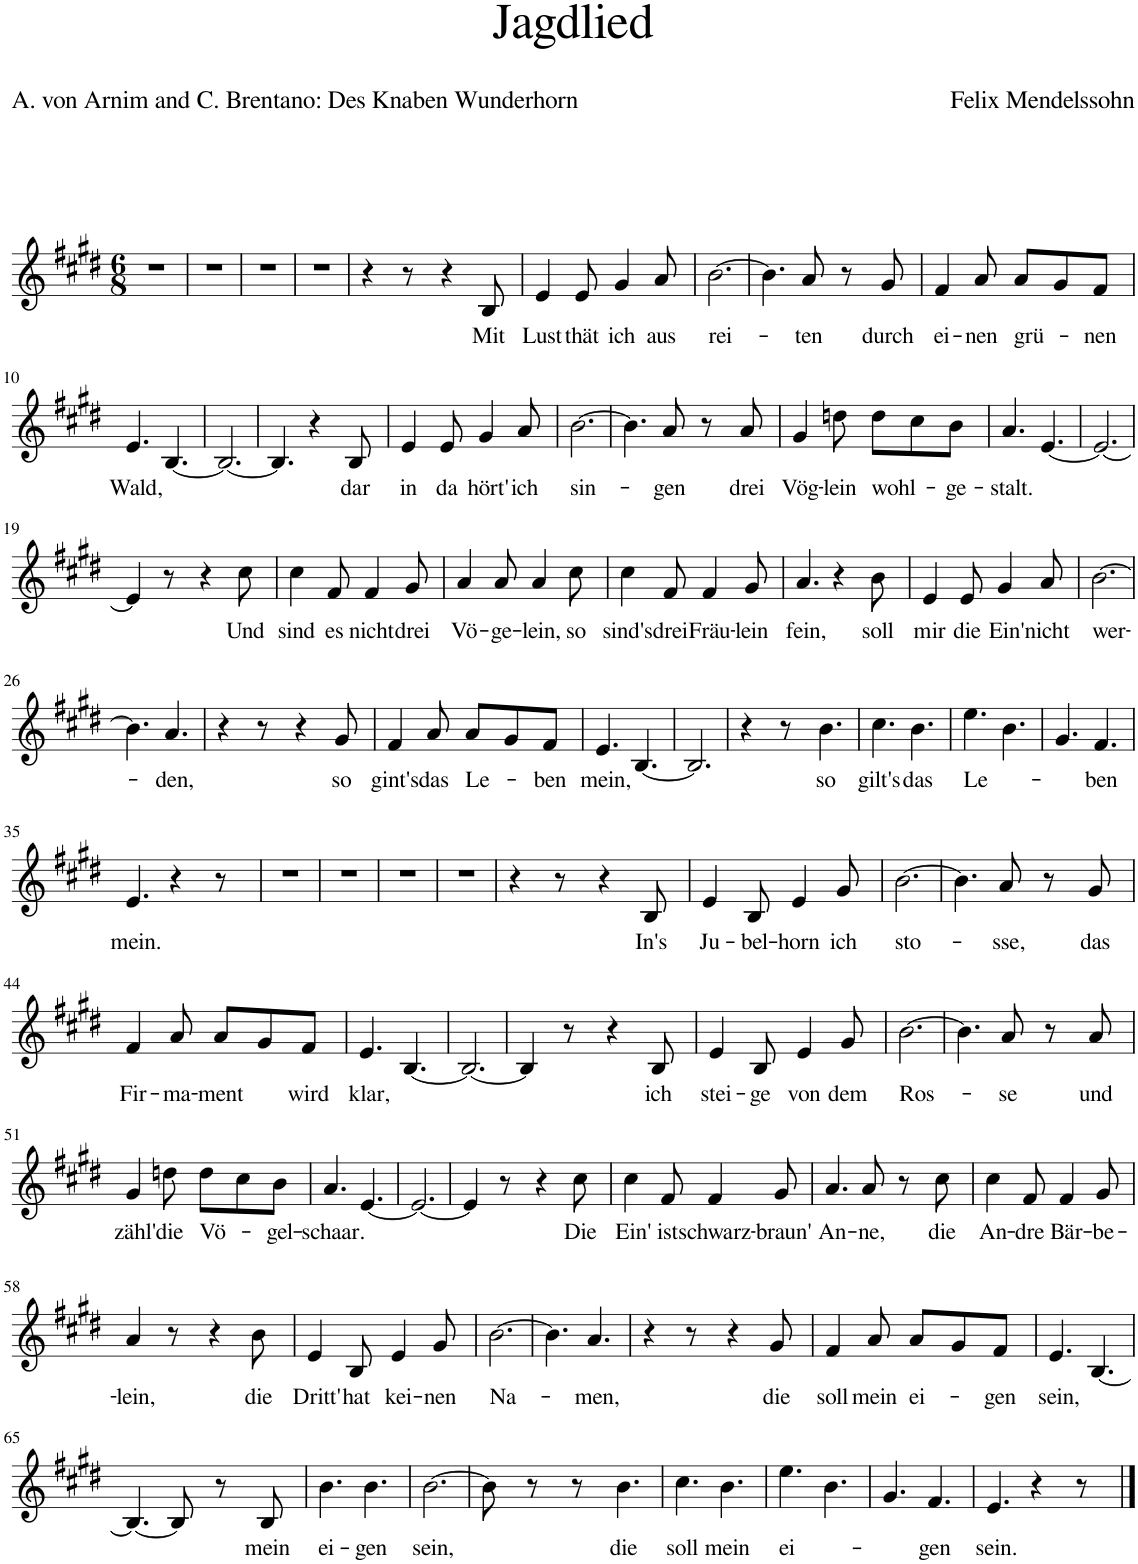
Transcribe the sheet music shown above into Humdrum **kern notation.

**kern	**text
*part1	*part1
*staff1	*staff1
*I"Piano	*
*I'Pno	*
*clefG2	*
*k[f#c#g#d#]	*
*M6/8	*
=1	=1
2.r	.
=2	=2
2.r	.
=3	=3
2.r	.
=4	=4
2.r	.
=5	=5
4r	.
8r	.
4r	.
!	!LO:LY:b
8B/	Mit
=6	=6
!	!LO:LY:b
4e/	Lust
!	!LO:LY:b
8e/	thät
!	!LO:LY:b
4g#/	ich
!	!LO:LY:b
8a/	aus
=7	=7
!	!LO:LY:b
[2.b\	rei-
=8	=8
4.b\]	.
!	!LO:LY:b
8a/	-ten
8r	.
!	!LO:LY:b
8g#/	durch
=9	=9
!	!LO:LY:b
4f#/	ei-
!	!LO:LY:b
8a/	-nen
!	!LO:LY:b
8a/L	grü-
8g#/	.
!	!LO:LY:b
8f#/J	-nen
!!LO:LB:g=z
=10	=10
!	!LO:LY:b
4.e/	Wald,
[4.B/	.
=11	=11
2.B/_	.
=12	=12
4.B/]	.
4r	.
!	!LO:LY:b
8B/	dar
=13	=13
!	!LO:LY:b
4e/	in
!	!LO:LY:b
8e/	da
!	!LO:LY:b
4g#/	hört'
!	!LO:LY:b
8a/	ich
=14	=14
!	!LO:LY:b
[2.b\	sin-
=15	=15
4.b\]	.
!	!LO:LY:b
8a/	-gen
8r	.
!	!LO:LY:b
8a/	drei
=16	=16
!	!LO:LY:b
4g#/	Vög-
!	!LO:LY:b
8ddn\	-lein
!	!LO:LY:b
8dd\L	wohl-
8cc#\	.
!	!LO:LY:b
8b\J	-ge-
=17	=17
!	!LO:LY:b
4.a/	-stalt.
[4.e/	.
=18	=18
2.e/_	.
!!LO:LB:g=z
=19	=19
4e/]	.
8r	.
4r	.
!	!LO:LY:b
8cc#\	Und
=20	=20
!	!LO:LY:b
4cc#\	sind
!	!LO:LY:b
8f#/	es
!	!LO:LY:b
4f#/	nicht
!	!LO:LY:b
8g#/	drei
=21	=21
!	!LO:LY:b
4a/	Vö-
!	!LO:LY:b
8a/	-ge-
!	!LO:LY:b
4a/	-lein,
!	!LO:LY:b
8cc#\	so
=22	=22
!	!LO:LY:b
4cc#\	sind's
!	!LO:LY:b
8f#/	drei
!	!LO:LY:b
4f#/	Fräu-
!	!LO:LY:b
8g#/	-lein
=23	=23
!	!LO:LY:b
4.a/	fein,
4r	.
!	!LO:LY:b
8b\	soll
=24	=24
!	!LO:LY:b
4e/	mir
!	!LO:LY:b
8e/	die
!	!LO:LY:b
4g#/	Ein'
!	!LO:LY:b
8a/	nicht
=25	=25
!	!LO:LY:b
[2.b\	wer-
!!LO:LB:g=z
=26	=26
4.b\]	.
!	!LO:LY:b
4.a/	-den,
=27	=27
4r	.
8r	.
4r	.
!	!LO:LY:b
8g#/	so
=28	=28
!	!LO:LY:b
4f#/	gint's
!	!LO:LY:b
8a/	das
!	!LO:LY:b
8a/L	Le-
8g#/	.
!	!LO:LY:b
8f#/J	-ben
=29	=29
!	!LO:LY:b
4.e/	mein,
[4.B/	.
=30	=30
2.B/]	.
=31	=31
4r	.
8r	.
!	!LO:LY:b
4.b\	so
=32	=32
!	!LO:LY:b
4.cc#\	gilt's
!	!LO:LY:b
4.b\	das
=33	=33
!	!LO:LY:b
4.ee\	Le-
4.b\	.
=34	=34
4.g#/	.
!	!LO:LY:b
4.f#/	-ben
!!LO:LB:g=z
=35	=35
!	!LO:LY:b
4.e/	mein.
4r	.
8r	.
=36	=36
2.r	.
=37	=37
2.r	.
=38	=38
2.r	.
=39	=39
2.r	.
=40	=40
4r	.
8r	.
4r	.
!	!LO:LY:b
8B/	In's
=41	=41
!	!LO:LY:b
4e/	Ju-
!	!LO:LY:b
8B/	-bel-
!	!LO:LY:b
4e/	-horn
!	!LO:LY:b
8g#/	ich
=42	=42
!	!LO:LY:b
[2.b\	sto-
=43	=43
4.b\]	.
!	!LO:LY:b
8a/	-sse,
8r	.
!	!LO:LY:b
8g#/	das
!!LO:LB:g=z
=44	=44
!	!LO:LY:b
4f#/	Fir-
!	!LO:LY:b
8a/	-ma-
!	!LO:LY:b
8a/L	-ment
8g#/	.
!	!LO:LY:b
8f#/J	wird
=45	=45
!	!LO:LY:b
4.e/	klar,
[4.B/	.
=46	=46
2.B/_	.
=47	=47
4B/]	.
8r	.
4r	.
!	!LO:LY:b
8B/	ich
=48	=48
!	!LO:LY:b
4e/	stei-
!	!LO:LY:b
8B/	-ge
!	!LO:LY:b
4e/	von
!	!LO:LY:b
8g#/	dem
=49	=49
!	!LO:LY:b
[2.b\	Ros-
=50	=50
4.b\]	.
!	!LO:LY:b
8a/	-se
8r	.
!	!LO:LY:b
8a/	und
!!LO:LB:g=z
=51	=51
!	!LO:LY:b
4g#/	zähl'
!	!LO:LY:b
8ddn\	die
!	!LO:LY:b
8dd\L	Vö-
8cc#\	.
!	!LO:LY:b
8b\J	-gel-
=52	=52
!	!LO:LY:b
4.a/	-schaar.
[4.e/	.
=53	=53
2.e/_	.
=54	=54
4e/]	.
8r	.
4r	.
!	!LO:LY:b
8cc#\	Die
=55	=55
!	!LO:LY:b
4cc#\	Ein'
!	!LO:LY:b
8f#/	ist
!	!LO:LY:b
4f#/	schwarz-
!	!LO:LY:b
8g#/	-braun'
=56	=56
!	!LO:LY:b
4.a/	An-
!	!LO:LY:b
8a/	-ne,
8r	.
!	!LO:LY:b
8cc#\	die
=57	=57
!	!LO:LY:b
4cc#\	An-
!	!LO:LY:b
8f#/	-dre
!	!LO:LY:b
4f#/	Bär-
!	!LO:LY:b
8g#/	-be-
!!LO:LB:g=z
=58	=58
!	!LO:LY:b
4a/	-lein,
8r	.
4r	.
!	!LO:LY:b
8b\	die
=59	=59
!	!LO:LY:b
4e/	Dritt'
!	!LO:LY:b
8B/	hat
!	!LO:LY:b
4e/	kei-
!	!LO:LY:b
8g#/	-nen
=60	=60
!	!LO:LY:b
[2.b\	Na-
=61	=61
4.b\]	.
!	!LO:LY:b
4.a/	-men,
=62	=62
4r	.
8r	.
4r	.
!	!LO:LY:b
8g#/	die
=63	=63
!	!LO:LY:b
4f#/	soll
!	!LO:LY:b
8a/	mein
!	!LO:LY:b
8a/L	ei-
8g#/	.
!	!LO:LY:b
8f#/J	-gen
=64	=64
!	!LO:LY:b
4.e/	sein,
[4.B/	.
!!LO:LB:g=z
=65	=65
4.B/_	.
8B/]	.
8r	.
!	!LO:LY:b
8B/	mein
=66	=66
!	!LO:LY:b
4.b\	ei-
!	!LO:LY:b
4.b\	-gen
=67	=67
!	!LO:LY:b
[2.b\	sein,
=68	=68
8b\]	.
8r	.
8r	.
!	!LO:LY:b
4.b\	die
=69	=69
!	!LO:LY:b
4.cc#\	soll
!	!LO:LY:b
4.b\	mein
=70	=70
!	!LO:LY:b
4.ee\	ei-
4.b\	.
=71	=71
4.g#/	.
!	!LO:LY:b
4.f#/	-gen
=72	=72
!	!LO:LY:b
4.e/	sein.
4r	.
8r	.
==	==
*-	*-
